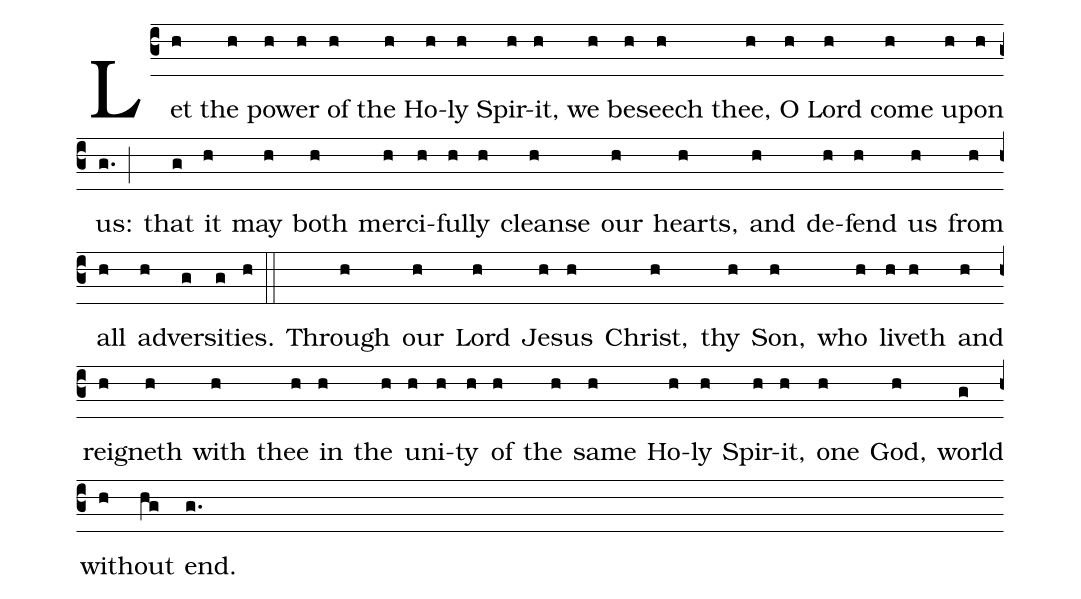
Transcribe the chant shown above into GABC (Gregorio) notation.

%%
(c3) Let(h) the(h) pow(h)er(h) of(h) the(h) Ho(h)ly(h) Spir(h)it,(h) we(h) be(h)seech(h) thee,(h) O(h) Lord(h) come(h) u(h)pon(h) us:(g.;) that(g) it(h) may(h) both(h) mer(h)ci(h)ful(h)ly(h) cleanse(h) our(h) hearts,(h) and(h) de(h)fend(h) us(h) from(h) all(h) ad(h)ver(g)si(g)ties.(h::)


Through(h) our(h) Lord(h) Je(h)sus(h) Christ,(h) thy(h) Son,(h) who(h) liv(h)eth(h) and(h) reign(h)eth(h) with(h) thee(h) in(h) the(h) un(h)i(h)ty(h) of(h) the(h) same(h) Ho(h)ly(h) Spir(h)it,(h) one(h) God,(h) world(g) with(h)out(hg) end.(g.)
